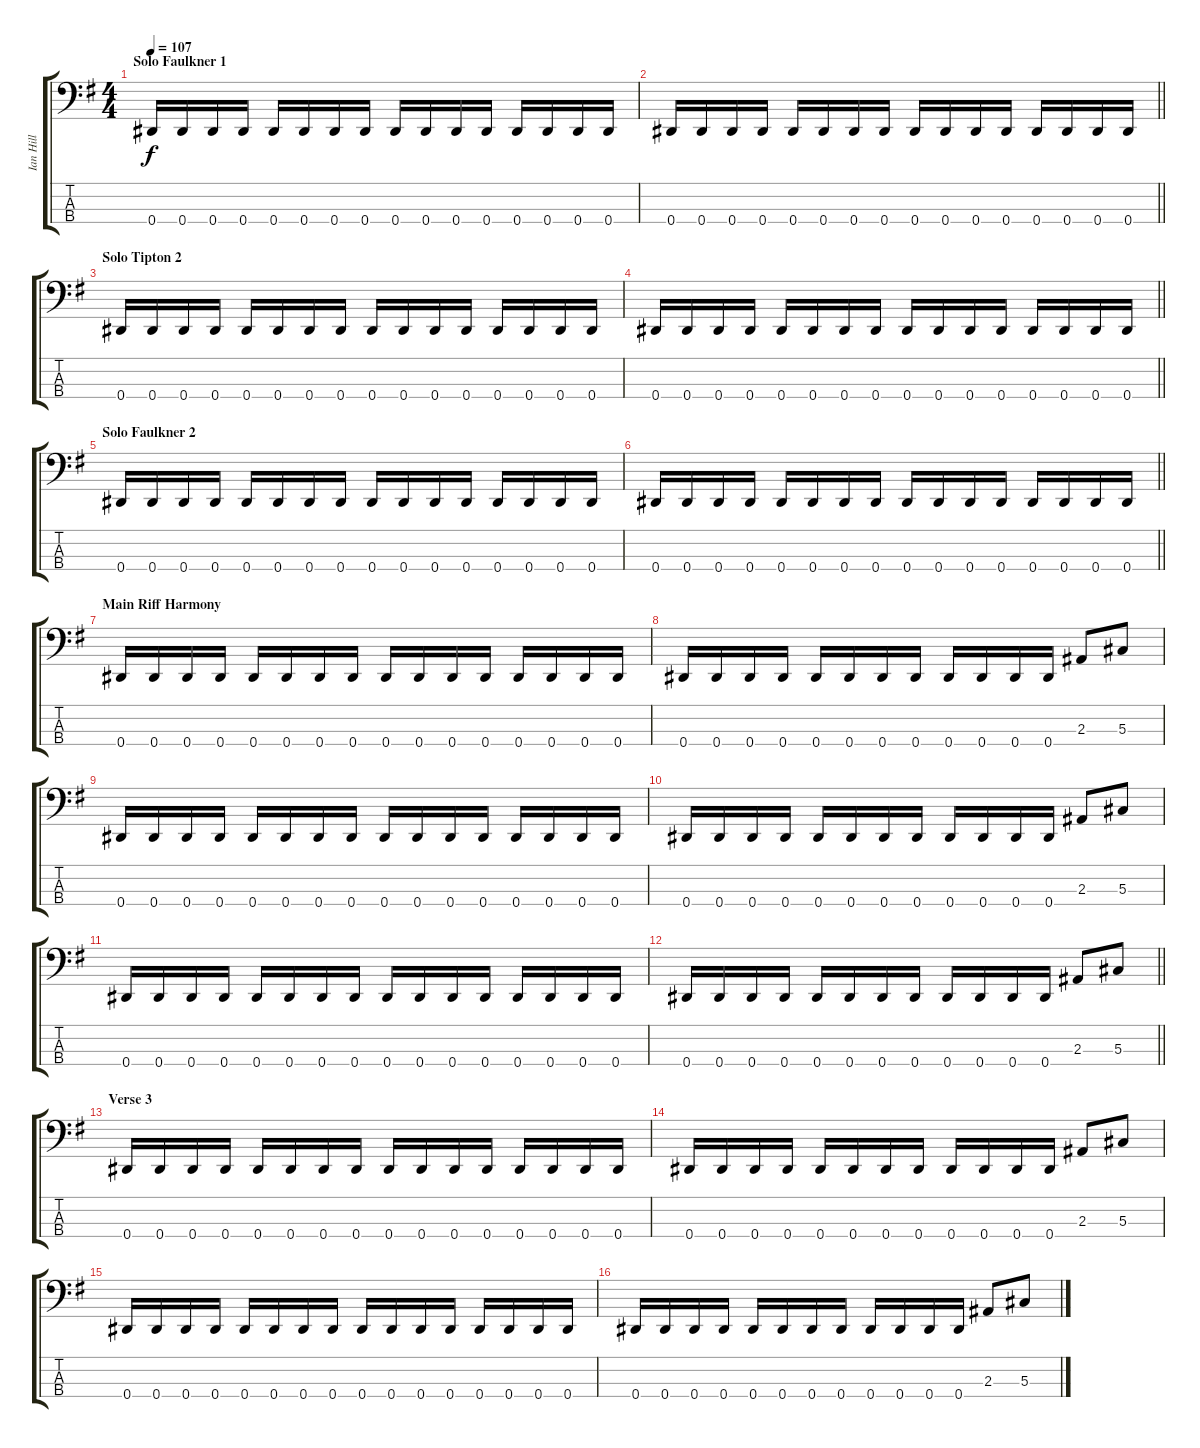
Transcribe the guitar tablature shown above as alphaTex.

\track ("Ian Hill" "Ian Hill") {instrument electricbassfinger}
\staff {score tabs}
\tuning (Gb2 Db2 Ab1 Eb1) {hide}
\ts (4 4)
\section ("" "Solo Faulkner 1")
\tempo 107
\clef f4
\ks eminor
0.4.16{dy f} 0.4.16 0.4.16 0.4.16 0.4.16 0.4.16 0.4.16 0.4.16 0.4.16 0.4.16 0.4.16 0.4.16 0.4.16 0.4.16 0.4.16 0.4.16 |
\barLineRight lightlight
0.4.16 0.4.16 0.4.16 0.4.16 0.4.16 0.4.16 0.4.16 0.4.16 0.4.16 0.4.16 0.4.16 0.4.16 0.4.16 0.4.16 0.4.16 0.4.16 |
\section ("" "Solo Tipton 2")
0.4.16 0.4.16 0.4.16 0.4.16 0.4.16 0.4.16 0.4.16 0.4.16 0.4.16 0.4.16 0.4.16 0.4.16 0.4.16 0.4.16 0.4.16 0.4.16 |
\barLineRight lightlight
0.4.16 0.4.16 0.4.16 0.4.16 0.4.16 0.4.16 0.4.16 0.4.16 0.4.16 0.4.16 0.4.16 0.4.16 0.4.16 0.4.16 0.4.16 0.4.16 |
\section ("" "Solo Faulkner 2")
0.4.16 0.4.16 0.4.16 0.4.16 0.4.16 0.4.16 0.4.16 0.4.16 0.4.16 0.4.16 0.4.16 0.4.16 0.4.16 0.4.16 0.4.16 0.4.16 |
\barLineRight lightlight
0.4.16 0.4.16 0.4.16 0.4.16 0.4.16 0.4.16 0.4.16 0.4.16 0.4.16 0.4.16 0.4.16 0.4.16 0.4.16 0.4.16 0.4.16 0.4.16 |
\section ("" "Main Riff Harmony")
0.4.16 0.4.16 0.4.16 0.4.16 0.4.16 0.4.16 0.4.16 0.4.16 0.4.16 0.4.16 0.4.16 0.4.16 0.4.16 0.4.16 0.4.16 0.4.16 |
0.4.16 0.4.16 0.4.16 0.4.16 0.4.16 0.4.16 0.4.16 0.4.16 0.4.16 0.4.16 0.4.16 0.4.16 2.3.8 5.3.8 |
0.4.16 0.4.16 0.4.16 0.4.16 0.4.16 0.4.16 0.4.16 0.4.16 0.4.16 0.4.16 0.4.16 0.4.16 0.4.16 0.4.16 0.4.16 0.4.16 |
0.4.16 0.4.16 0.4.16 0.4.16 0.4.16 0.4.16 0.4.16 0.4.16 0.4.16 0.4.16 0.4.16 0.4.16 2.3.8 5.3.8 |
0.4.16 0.4.16 0.4.16 0.4.16 0.4.16 0.4.16 0.4.16 0.4.16 0.4.16 0.4.16 0.4.16 0.4.16 0.4.16 0.4.16 0.4.16 0.4.16 |
\barLineRight lightlight
0.4.16 0.4.16 0.4.16 0.4.16 0.4.16 0.4.16 0.4.16 0.4.16 0.4.16 0.4.16 0.4.16 0.4.16 2.3.8 5.3.8 |
\section ("" "Verse 3")
0.4.16 0.4.16 0.4.16 0.4.16 0.4.16 0.4.16 0.4.16 0.4.16 0.4.16 0.4.16 0.4.16 0.4.16 0.4.16 0.4.16 0.4.16 0.4.16 |
0.4.16 0.4.16 0.4.16 0.4.16 0.4.16 0.4.16 0.4.16 0.4.16 0.4.16 0.4.16 0.4.16 0.4.16 2.3.8 5.3.8 |
0.4.16 0.4.16 0.4.16 0.4.16 0.4.16 0.4.16 0.4.16 0.4.16 0.4.16 0.4.16 0.4.16 0.4.16 0.4.16 0.4.16 0.4.16 0.4.16 |
0.4.16 0.4.16 0.4.16 0.4.16 0.4.16 0.4.16 0.4.16 0.4.16 0.4.16 0.4.16 0.4.16 0.4.16 2.3.8 5.3.8
